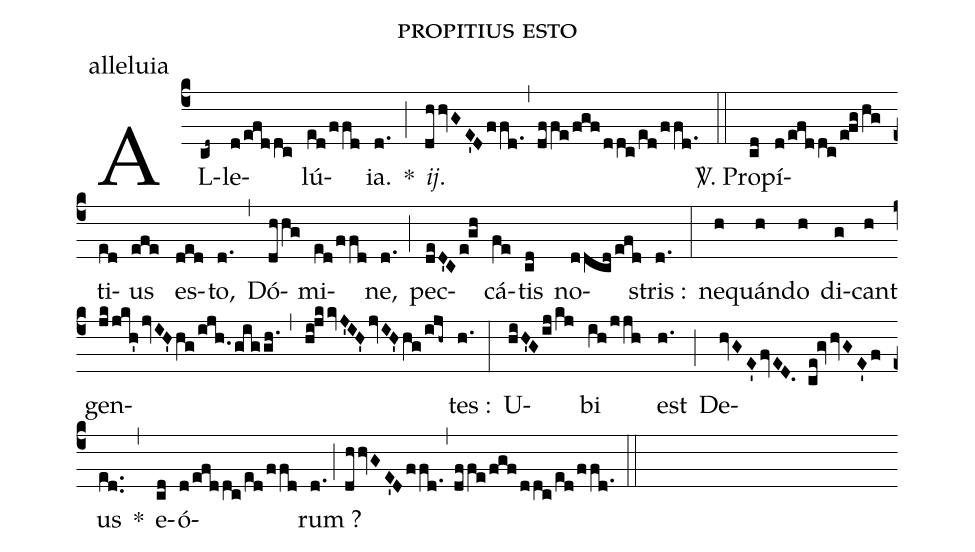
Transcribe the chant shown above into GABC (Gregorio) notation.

name:propitius esto;
office-part:alleluia;
%%
(c4) AL(cd~)le(d/efddc)lú(ed/ffd)ia.(d.) *(;) <i>ij</i>.(dhhvGE'Dffd.,dffe/fgf/ddc/ed/ffd.) (::)

<sp>V/</sp>. Pro(cd)pí(d/efddc/e!fg/hg)ti(ed)us(efe) es(ded)to,(d.) (,) Dó(dhhg)mi(ed/ffd)ne,(d.) (;) pec(deD'C/e!gh)cá(fe)tis(cd) no(ddcd/efd)stris :(d.) (:) ne(h)quán(h)do(h) di(g)cant(h) gen(jk/jkh'jvIH'hg/ijh./giggh.,hi!jkkvJ'IH'jvIH'hg/ijh~)tes :(h.) (:) U(hiH'G/ij/kj)bi(ih/jjh) est(h.) (;) De(hvGE'fvED. ce!gvhvGE'f)us(ed..) *(,) e(cd)ó(d/efddc/ed/ffd)rum ?(d.;dhhvGE'Dffd.,dffe/fgf/ddc/ed/ffd.) (::)
